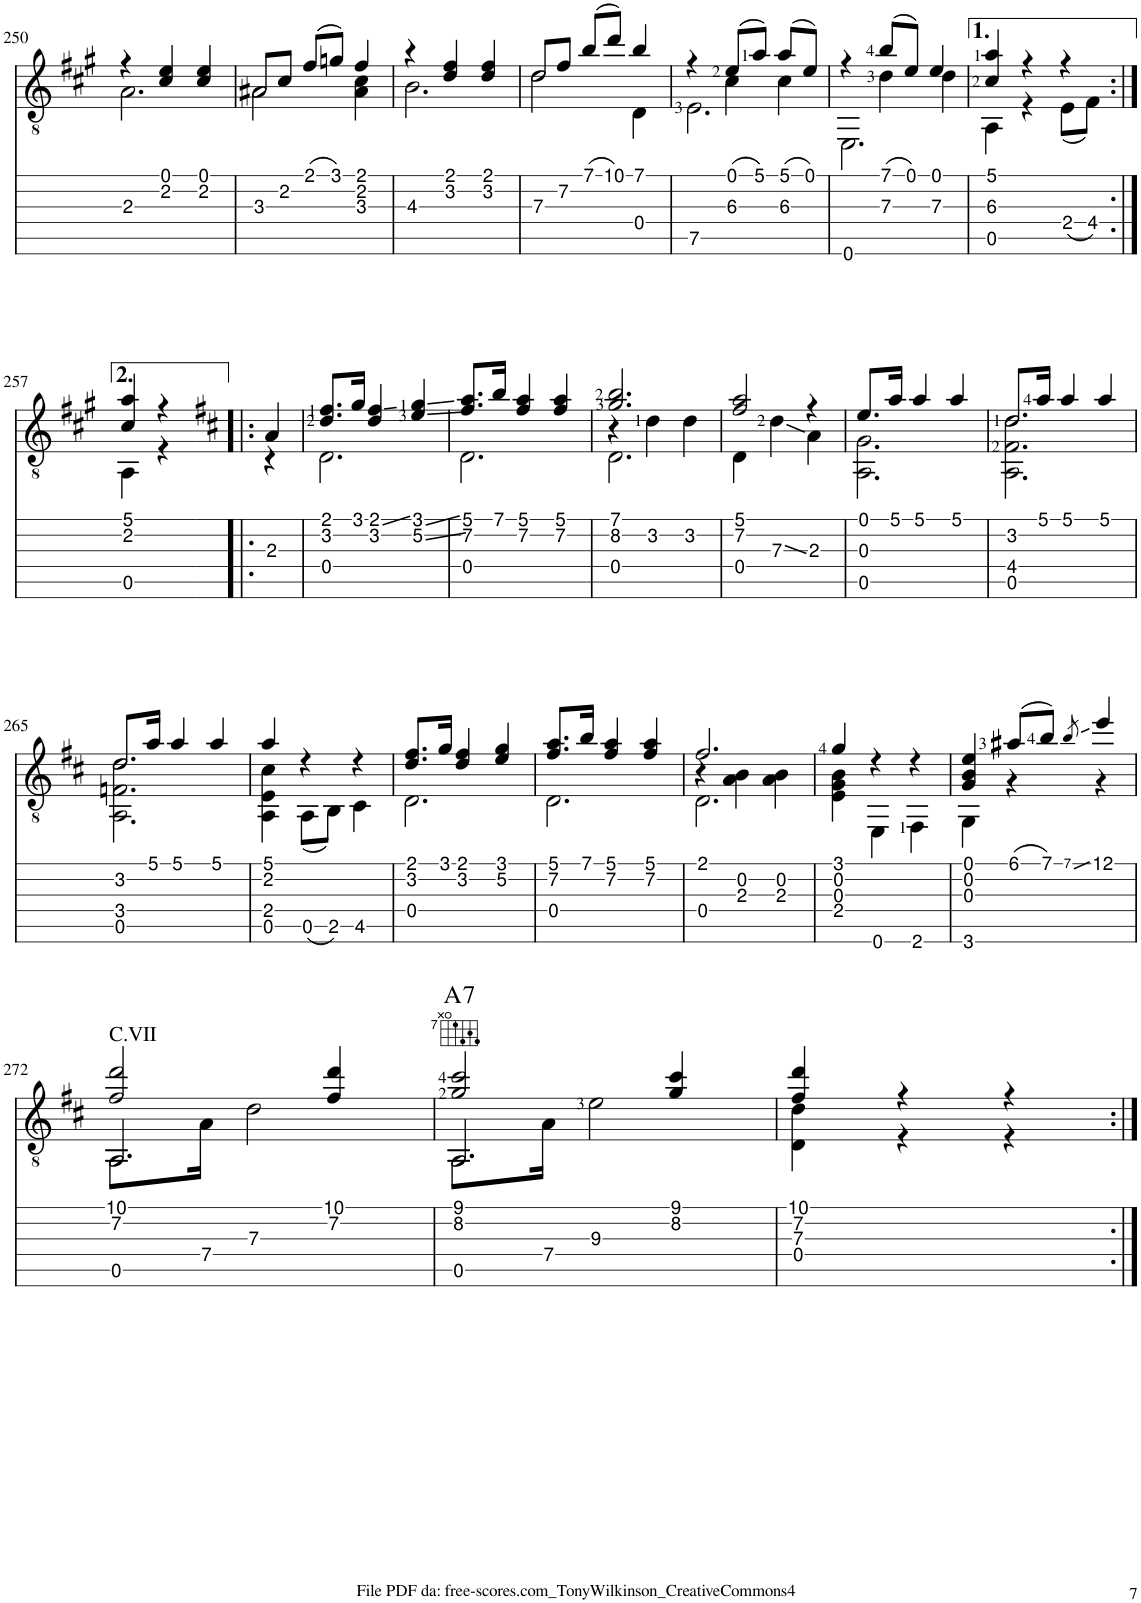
**kern	**kern	**harte
*part1	*part1	*part1
*staff2	*staff1	*
*I"Guitar	*	*
*I'Guit.	*	*
!!LO:PB:g=z
*	*clefGv2	*
*k[f#c#g#]	*k[f#c#g#]	*
*M3/4	*M3/4	*
=250	=250	=250
*^	*^	*
4r	2.A	4r	2.A\	.
4c# 4e	.	4c#/ 4e/	.	.
4c# 4e	.	4c#/ 4e/	.	.
=251	=251	=251	=251	=251
!	!	!LO:N:head=open	!	!
8A#L	2A#	8A#X/L	2A#\	.
8c#J	.	8c#/J	.	.
8f#L	.	(8f#/L	.	.
8gJ	.	8gn/J)	.	.
4f#	4A# 4c#	4f#/	4A#\ 4c#\	.
=252	=252	=252	=252	=252
4r	2.B	4r	2.B\	.
4d 4f#	.	4d/ 4f#/	.	.
4d 4f#	.	4d/ 4f#/	.	.
=253	=253	=253	=253	=253
!	!	!LO:N:head=open	!	!
8dL	2d	8d/L	2d\	.
8f#J	.	8f#/J	.	.
8bL	.	(8b/L	.	.
8ddJ	.	8dd/J)	.	.
4b	4D	4b/	4D\	.
=254	=254	=254	=254	=254
*	*^	*	*^	*
4r	4ryy	2.E	4r	4ryy	2.E\	.
8eL	4c#	.	(8e/L	4c#\	.	.
8aJ	.	.	8a/J)	.	.	.
8aL	4c#	.	(8a/L	4c#\	.	.
8eJ	.	.	8e/J)	.	.	.
=255	=255	=255	=255	=255	=255	=255
4r	4ryy	2.EE	4r	4ryy	2.EE\	.
8bL	4d	.	(8b/L	4d\	.	.
8eJ	.	.	8e/J)	.	.	.
4e	4d	.	4e/	4d\	.	.
*	*v	*v	*	*	*	*
*	*	*	*v	*v	*
=256	=256	=256	=256	=256
4c# 4a	4AA	4c#/ 4a/	4AA\	.
4r	4r	4r	4r	.
4r	8EL	4r	(8E\L	.
.	8F#J	.	8F#\J)	.
!!LO:LB:g=z	!!
=257:|!	=257:|!	=257:|!	=257:|!	=257:|!
4c# 4a	4AA	4c#/ 4a/	4AA\	.
4r	4r	4r	4r	.
=258!|:	=258!|:	=258!|:	=258!|:	=258!|:
*k[f#c#]	*	*k[f#c#]	*	*
4A	4r	4A/	4r	.
=259	=259	=259	=259	=259
8.d\ 8.f#\L	2.D	8.d/ 8.f#/L	2.D\	.
16gJk	.	16g/Jk	.	.
4d 4f#	.	4d/ 4f#/	.	.
4e 4g	.	4e/ 4g/	.	.
=260	=260	=260	=260	=260
8.f#\ 8.a\L	2.D	8.f#/ 8.a/L	2.D\	.
16bJk	.	16b/Jk	.	.
4f# 4a	.	4f#/ 4a/	.	.
4f# 4a	.	4f#/ 4a/	.	.
=261	=261	=261	=261	=261
*	*^	*	*^	*
2.g 2.b	4r	2.D	2.g/ 2.b/	4r	2.D\	.
.	4d	.	.	4d\	.	.
.	4d	.	.	4d\	.	.
*	*v	*v	*	*	*	*
*	*	*	*v	*v	*
=262	=262	=262	=262	=262
2f# 2a	4D	2f#/ 2a/	4D\	.
.	4d	.	4d\	.
4r	4A	4r	4A\	.
=263	=263	=263	=263	=263
8.eL	2.AA 2.G	8.e/L	2.AA\ 2.G\	.
16aJk	.	16a/Jk	.	.
4a	.	4a/	.	.
4a	.	4a/	.	.
=264	=264	=264	=264	=264
!	!	!LO:N:head=open	!	!
8.dL	2.AA 2.F# 2.d	8.d/L	2.AA\ 2.F#\ 2.d\	.
16aJk	.	16a/Jk	.	.
4a	.	4a/	.	.
4a	.	4a/	.	.
!!LO:LB:g=z	!!
=265	=265	=265	=265	=265
!	!	!LO:N:head=open	!	!
8.dL	2.AA 2.F 2.d	8.d/L	2.AA\ 2.Fn\ 2.d\	.
16aJk	.	16a/Jk	.	.
4a	.	4a/	.	.
4a	.	4a/	.	.
=266	=266	=266	=266	=266
4a	4AA 4E 4c#	4a/	4AA\ 4E\ 4c#\	.
4r	8AAL	4r	(8AA\L	.
.	8BBJ	.	8BB\J)	.
4r	4C#	4r	4C#\	.
=267	=267	=267	=267	=267
8.d\ 8.f#\L	2.D	8.d/ 8.f#/L	2.D\	.
16gJk	.	16g/Jk	.	.
4d 4f#	.	4d/ 4f#/	.	.
4e 4g	.	4e/ 4g/	.	.
=268	=268	=268	=268	=268
8.f#\ 8.a\L	2.D	8.f#/ 8.a/L	2.D\	.
16bJk	.	16b/Jk	.	.
4f# 4a	.	4f#/ 4a/	.	.
4f# 4a	.	4f#/ 4a/	.	.
=269	=269	=269	=269	=269
*	*^	*	*^	*
2.f#	4r	2.D	2.f#/	4r	2.D\	.
.	4A 4B	.	.	4A\ 4B\	.	.
.	4A 4B	.	.	4A\ 4B\	.	.
*	*v	*v	*	*	*	*
*	*	*	*v	*v	*
=270	=270	=270	=270	=270
4g	4E 4G 4B	4g/	4E\ 4G\ 4B\	.
4r	4EE	4r	4EE\	.
4r	4FF#	4r	4FF#\	.
=271	=271	=271	=271	=271
4G 4B 4e	4GG	4G/ 4B/ 4e/	4GG\	.
8a#L	4r	(8a#X/L	4r	.
8bJ	.	8b/J)	.	.
qb	.	8qb/	.	.
4ee	4r	4ee/	4r	.
!!LO:LB:g=z
=272	=272	=272	=272	=272
*	*^	*	*	*
!	!	!	!LO:TX:a:t=C.VII	!	!
!	!	!	!	!LO:N:head=open	!
*	*	*	*	*^	*
2f# 2dd	8.AAL	2.AA	2f#/ 2dd/	8.AA\L	2.AA/	.
.	16AJk	.	.	16A\Jk	.	.
.	2d	.	.	2d\	.	.
4f# 4dd	.	.	4f#/ 4dd/	.	.	.
=273	=273	=273	=273	=273	=273	=273
!	!	!	!	!LO:N:head=open	!	!LO:H:kt=7
2g 2cc#	8.AAL	2.AA	2g/ 2cc#/	8.AA\L	2.AA/	A:7
.	16AJk	.	.	16A\Jk	.	.
.	2e	.	.	2e\	.	.
4g 4cc#	.	.	4g/ 4cc#/	.	.	.
*	*v	*v	*	*	*	*
*	*	*	*v	*v	*
=274	=274	=274	=274	=274
4f# 4dd	4D 4d	4f#/ 4dd/	4D\ 4d\	.
4r	4r	4r	4r	.
4r	4r	4r	4r	.
*v	*v	*	*	*
*	*v	*v	*
=:|!	=:|!	=:|!
*-	*-	*-
